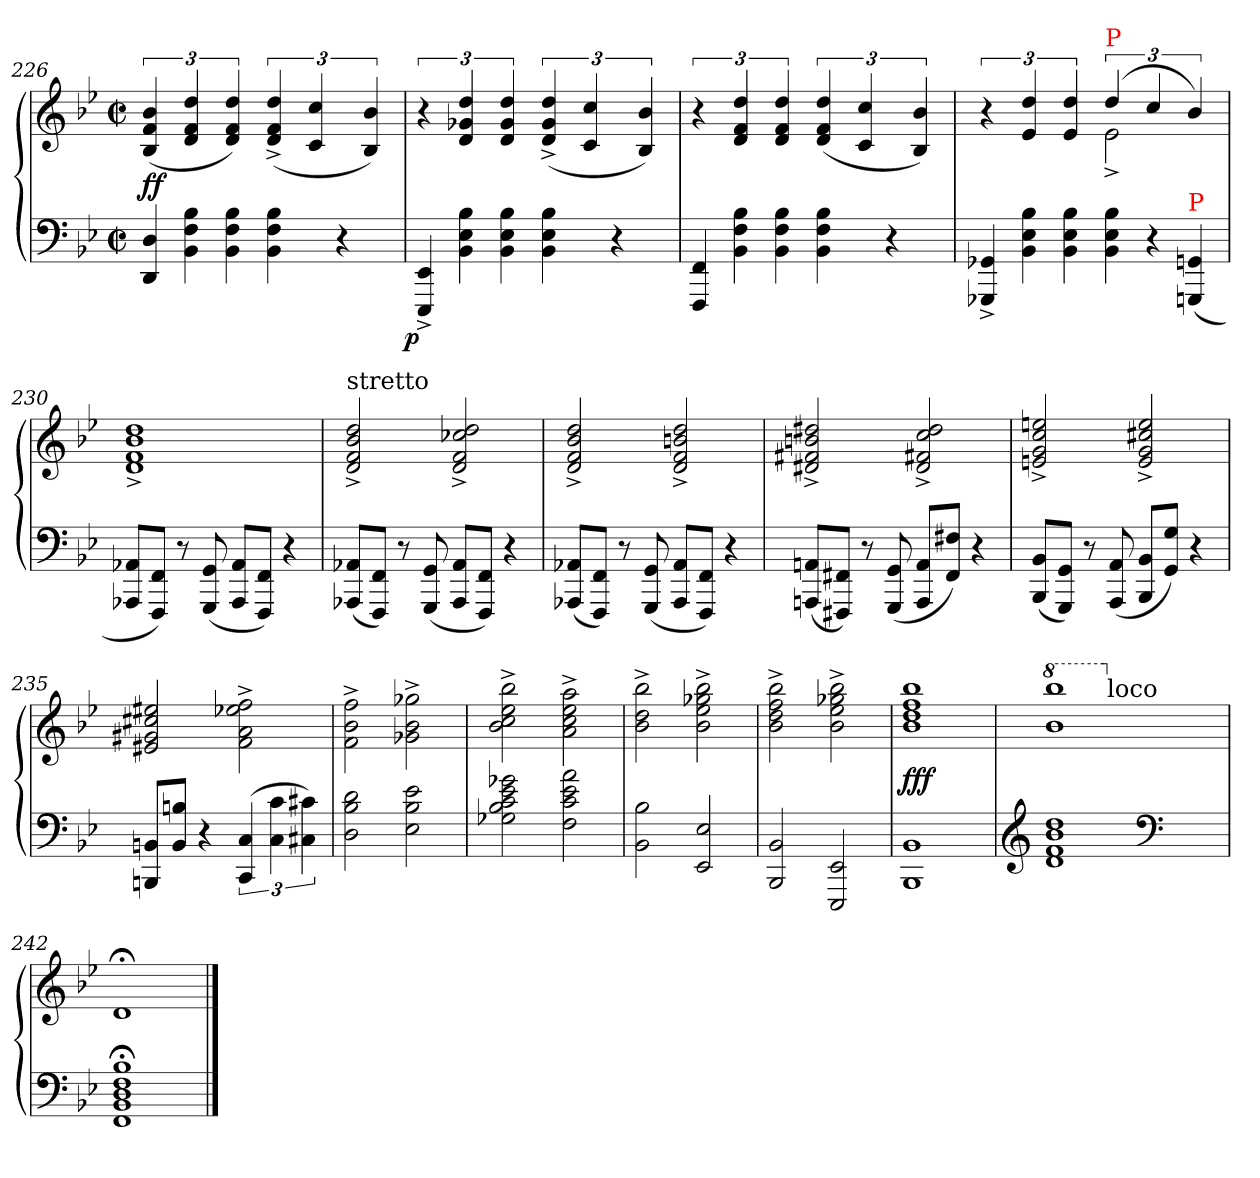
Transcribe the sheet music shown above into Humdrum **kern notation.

**kern	**kern	**dynam
*part1	*part1	*part1
*staff2	*staff1	*staff1/2
*clefF4	*clefG2	*
*k[b-e-]	*k[b-e-]	*
*M2/2	*M2/2	*
*met(c|)	*met(c|)	*
*Xtuplet	*	*
=226	=226	=226
6D/ 6DD/	(>6b- 6f 6B-	ff
6B-\ 6F\ 6BB-\	6dd 6f 6d	.
6B-\ 6F\ 6BB-\	6dd 6f 6d)	.
4B-\ 4F\ 4BB-\	(>6dd^< 6f^< 6d^<	.
.	6cc 6c	.
4r	.	.
.	6b- 6B-)	.
=227	=227	=227
!	!	!LO:DY:b=2:rj
6EE-^</ 6EEE-^</	6r	p
6B-\ 6E-\ 6BB-\	6dd 6g-X 6d	.
6B-\ 6E-\ 6BB-\	(>6dd 6g- 6d	.
4B-\ 4E-\ 4BB-\	(>6dd^< 6g-^< 6d^<	.
.	6cc 6c	.
4r	.	.
.	6b- 6B-)	.
=228	=228	=228
6FF/ 6FFF/	6r	.
6B-\ 6F\ 6BB-\	6dd/ 6f/ 6d/	.
6B-\ 6F\ 6BB-\	(>6dd/ 6f/ 6d/	.
4B-\ 4F\ 4BB-\	(>6dd/ 6f/ 6d/	.
.	6cc/ 6c/	.
4r	.	.
.	6b-/ 6B-/)	.
=229	=229	=229
*	*^	*
6GG-X^</ 6GGG-X^</	6r	2ryy	.
6B-\ 6E-\ 6BB-\	6dd/ 6e-/	.	.
6B-\ 6E-\ 6BB-\	(>6dd/ 6e-/	.	.
!	!LO:TX:a:color=red:t=P	!	!
6B-\ 6E-\ 6BB-\	(>6dd/	2e-^<\	.
6r	6cc/	.	.
!LO:TX:a:color=red:t=P	!	!	!
(<6GGn/ 6GGGn/	6b-/)	.	.
*	*v	*v	*
=230	=230	=230
8AA-X/ 8AAA-X/L	1dd^< 1b-^< 1f^< 1d^<	.
8FF 8FFFJ)	.	.
8r	.	.
(<8GG/ 8GGG/	.	.
8AA-/ 8AAA-/L	.	.
8FF 8FFFJ)	.	.
4r	.	.
=231	=231	=231
!	!LO:TX:a:t=stretto	!
(<8AA-X/ 8AAA-X/L	2dd^</ 2b-^</ 2f^</ 2d^</	.
8FF 8FFFJ)	.	.
8r	.	.
(<8GG 8GGG	.	.
8AA-/ 8AAA-/L	2dd^</ 2cc-X^</ 2f^</ 2d^</	.
8FF 8FFFJ)	.	.
4r	.	.
=232	=232	=232
(<8AA-X/ 8AAA-X/L	2dd^</ 2b-^</ 2f^</ 2d^</	.
8FF 8FFFJ)	.	.
8r	.	.
(<8GG 8GGG	.	.
8AA-/ 8AAA-/L	2dd^</ 2bn^</ 2f^</ 2d^</	.
8FF 8FFFJ)	.	.
4r	.	.
=233	=233	=233
(<8AAn/ 8AAAn/L	2dd#X^</ 2bn^</ 2f#X^</ 2d#X^</	.
8FF#X 8FFF#XJ)	.	.
8r	.	.
(<8GG 8GGG	.	.
8AA/ 8AAA/L	2dd#^</ 2cc^</ 2f#X^</ 2d#^</	.
8F#X 8FF#J)	.	.
4r	.	.
=234	=234	=234
(<8BB-/ 8BBB-/L	2een^</ 2cc^</ 2g^</ 2en^</	.
8GG 8GGGJ)	.	.
8r	.	.
(<8AA/ 8AAA/	.	.
8BB-/ 8BBB-/L	2ee^</ 2cc#X^</ 2g^</ 2e^</	.
8G 8GGJ)	.	.
4r	.	.
=235	=235	=235
8BBn/ 8BBBn/L	2ee#X/ 2cc#X/ 2g#X/ 2e#X/	.
8Bn 8BBJ	.	.
4r	.	.
*tuplet	*	*
(>6C/ 6CC/	2ff^>\ 2ee-X^>\ 2a^>\ 2f^>\	.
6c\ 6C\	.	.
6c#X\ 6C#X\)	.	.
=236	=236	=236
2d\ 2B-\ 2D\	2ff^<\ 2b-^<\ 2f^<\	.
2e-\ 2B-\ 2E-\	2gg-X^<\ 2b-^<\ 2g-X^<\	.
=237	=237	=237
2g-X\ 2e-\ 2c\ 2B-\ 2G-X\	2bb-^<\ 2ee-^<\ 2cc^<\ 2b-^<\	.
2a\ 2e-\ 2c\ 2F\	2aa^<\ 2ee-^<\ 2cc^<\ 2a^<\	.
=238	=238	=238
2B-\ 2BB-\	2bb-^<\ 2dd^<\ 2b-^<\	.
2E-/ 2EE-/	2bb-^<\ 2gg-X^<\ 2ee-^<\ 2b-^<\	.
=239	=239	=239
2BB-/ 2BBB-/	2bb-^<\ 2ff^<\ 2dd^<\ 2b-^<\	.
2EE-/ 2EEE-/	2bb-^<\ 2gg-X^<\ 2ee-^<\ 2b-^<\	.
=240	=240	=240
1BB- 1BBB-	1bb- 1ff 1dd 1b-	fff
=241	=241	=241
*clefG2	*	*
*	*8va	*
*	*^	*
1dd 1b- 1f 1d	1bbb- 1bb-	2ryy	.
!	!	!LO:TX:a:t=loco	!
.	.	1ryy	.
*clefF4	*	*	*
*	*X8va	*	*
2ryy	2ryy	.	.
*	*v	*v	*
=242	=242	=242
1B-; 1F; 1D; 1BB-; 1FF;	1d;<	.
==	==	==
*-	*-	*-
